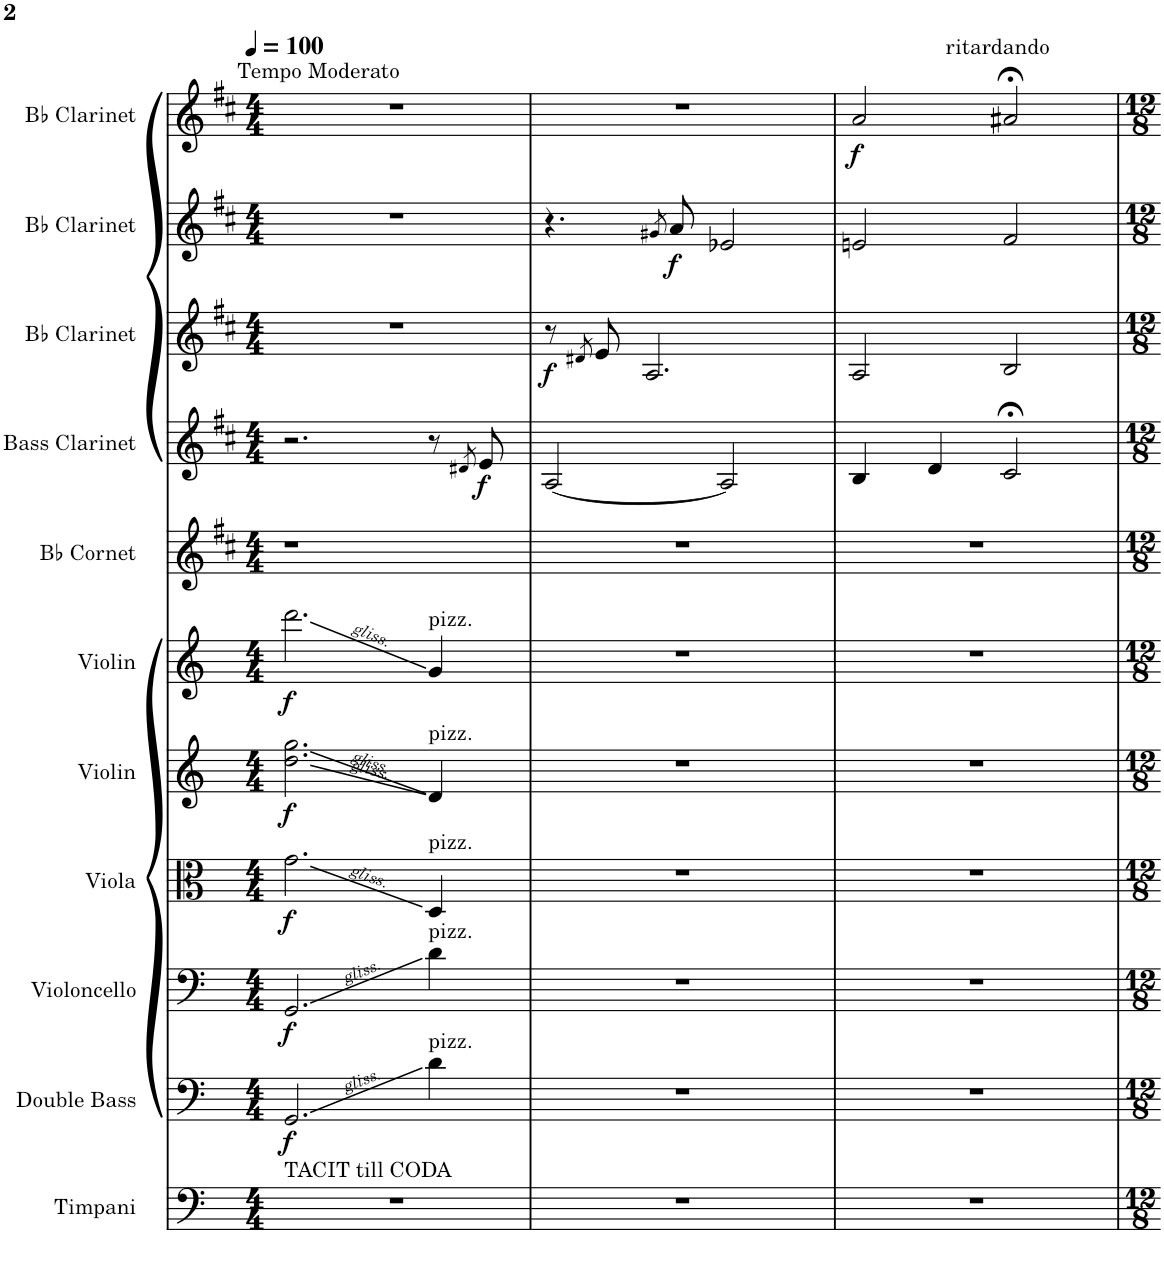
**kern	**kern	**dynam	**kern	**dynam	**kern	**dynam	**kern	**dynam	**kern	**dynam	**kern	**kern	**dynam	**kern	**dynam	**kern	**dynam	**kern	**dynam
*part11	*part10	*part10	*part9	*part9	*part8	*part8	*part7	*part7	*part6	*part6	*part5	*part4	*part4	*part3	*part3	*part2	*part2	*part1	*part1
*staff11	*staff10	*staff10	*staff9	*staff9	*staff8	*staff8	*staff7	*staff7	*staff6	*staff6	*staff5	*staff4	*staff4	*staff3	*staff3	*staff2	*staff2	*staff1	*staff1
*I"Timpani	*I"Double Bass	*	*I"Violoncello	*	*I"Viola	*	*I"Violin	*	*I"Violin	*	*I"Bb Cornet	*I"Bass Clarinet	*	*I"Bb Clarinet	*	*I"Bb Clarinet	*	*I"Bb Clarinet	*
*I'Timp.	*I'Db.	*	*I'Vc.	*	*I'Vla.	*	*I'Vln.	*	*I'Vln.	*	*I'Bb Cnt.	*I'B. Cl.	*	*I'Bb Cl.	*	*I'Bb Cl.	*	*I'Bb Cl.	*
*clefF4	*clefF4	*	*clefF4	*	*clefC3	*	*clefG2	*	*clefG2	*	*clefG2	*clefG2	*	*clefG2	*	*clefG2	*	*clefG2	*
*	*Trd7c12	*	*	*	*	*	*	*	*	*	*Trd1c2	*Trd8c14	*	*Trd1c2	*	*Trd1c2	*	*Trd1c2	*
*k[]	*k[]	*	*k[]	*	*k[]	*	*k[]	*	*k[]	*	*k[f#c#]	*k[f#c#]	*	*k[f#c#]	*	*k[f#c#]	*	*k[f#c#]	*
*M4/4	*M4/4	*	*M4/4	*	*M4/4	*	*M4/4	*	*M4/4	*	*M4/4	*M4/4	*	*M4/4	*	*M4/4	*	*M4/4	*
*MM100	*MM100	*	*MM100	*	*MM100	*	*MM100	*	*MM100	*	*MM100	*MM100	*	*MM100	*	*MM100	*	*MM100	*
=1	=1	=1	=1	=1	=1	=1	=1	=1	=1	=1	=1	=1	=1	=1	=1	=1	=1	=1	=1
!	!	!	!	!	!	!	!	!	!	!	!	!	!	!	!	!	!	!LO:TX:a:t=Tempo Moderato	!
!LO:TX:a:t=TACIT till CODA	!	!	!	!	!	!	!	!	!	!	!	!	!	!	!	!	!	!	!
!	!	!LO:DY:b	!	!LO:DY:b	!	!LO:DY:b	!	!LO:DY:b	!	!LO:DY:b	!	!	!	!	!	!	!	!	!
1r	2.GG/	f	2.GG/	f	2.g\	f	2.dd\ 2.gg\	f	2.ddd\	f	1r	2.r	.	1r	.	1r	.	1r	.
!	!	!	!	!	!	!	!	!	!LO:TX:a:t=pizz.	!	!	!	!	!	!	!	!	!	!
!	!	!	!	!	!	!	!LO:TX:a:t=pizz.	!	!	!	!	!	!	!	!	!	!	!	!
!	!	!	!	!	!LO:TX:a:t=pizz.	!	!	!	!	!	!	!	!	!	!	!	!	!	!
!	!	!	!LO:TX:a:t=pizz.	!	!	!	!	!	!	!	!	!	!	!	!	!	!	!	!
!	!LO:TX:a:t=pizz.	!	!	!	!	!	!	!	!	!	!	!	!	!	!	!	!	!	!
.	4d\	.	4d\	.	4D/	.	4d/	.	4g/	.	.	8r	.	.	.	.	.	.	.
.	.	.	.	.	.	.	.	.	.	.	.	8qd#X/	.	.	.	.	.	.	.
!	!	!	!	!	!	!	!	!	!	!	!	!	!LO:DY:b	!	!	!	!	!	!
.	.	.	.	.	.	.	.	.	.	.	.	8e/	f	.	.	.	.	.	.
=2	=2	=2	=2	=2	=2	=2	=2	=2	=2	=2	=2	=2	=2	=2	=2	=2	=2	=2	=2
!	!	!	!	!	!	!	!	!	!	!	!	!	!	!	!LO:DY:b	!	!	!	!
1r	1r	.	1r	.	1r	.	1r	.	1r	.	1r	[2A/	.	8r	f	4.r	.	1r	.
.	.	.	.	.	.	.	.	.	.	.	.	.	.	8qd#X/	.	.	.	.	.
.	.	.	.	.	.	.	.	.	.	.	.	.	.	8e/	.	.	.	.	.
.	.	.	.	.	.	.	.	.	.	.	.	.	.	2.A/	.	.	.	.	.
.	.	.	.	.	.	.	.	.	.	.	.	.	.	.	.	8qg#X/	.	.	.
!	!	!	!	!	!	!	!	!	!	!	!	!	!	!	!	!	!LO:DY:b	!	!
.	.	.	.	.	.	.	.	.	.	.	.	.	.	.	.	8a/	f	.	.
.	.	.	.	.	.	.	.	.	.	.	.	2A/]	.	.	.	2e-X/	.	.	.
=3	=3	=3	=3	=3	=3	=3	=3	=3	=3	=3	=3	=3	=3	=3	=3	=3	=3	=3	=3
!	!	!	!	!	!	!	!	!	!	!	!	!	!	!	!	!	!	!	!LO:DY:b
1r	1r	.	1r	.	1r	.	1r	.	1r	.	1r	4B/	.	2A/	.	2en/	.	2a/	f
.	.	.	.	.	.	.	.	.	.	.	.	4d/	.	.	.	.	.	.	.
!	!	!	!	!	!	!	!	!	!	!	!	!	!	!	!	!	!	!LO:TX:a:t=ritardando	!
.	.	.	.	.	.	.	.	.	.	.	.	2c#;</	.	2B/	.	2f#/	.	2a#X;</	.
=	=	=	=	=	=	=	=	=	=	=	=	=	=	=	=	=	=	=	=
*-	*-	*-	*-	*-	*-	*-	*-	*-	*-	*-	*-	*-	*-	*-	*-	*-	*-	*-	*-
